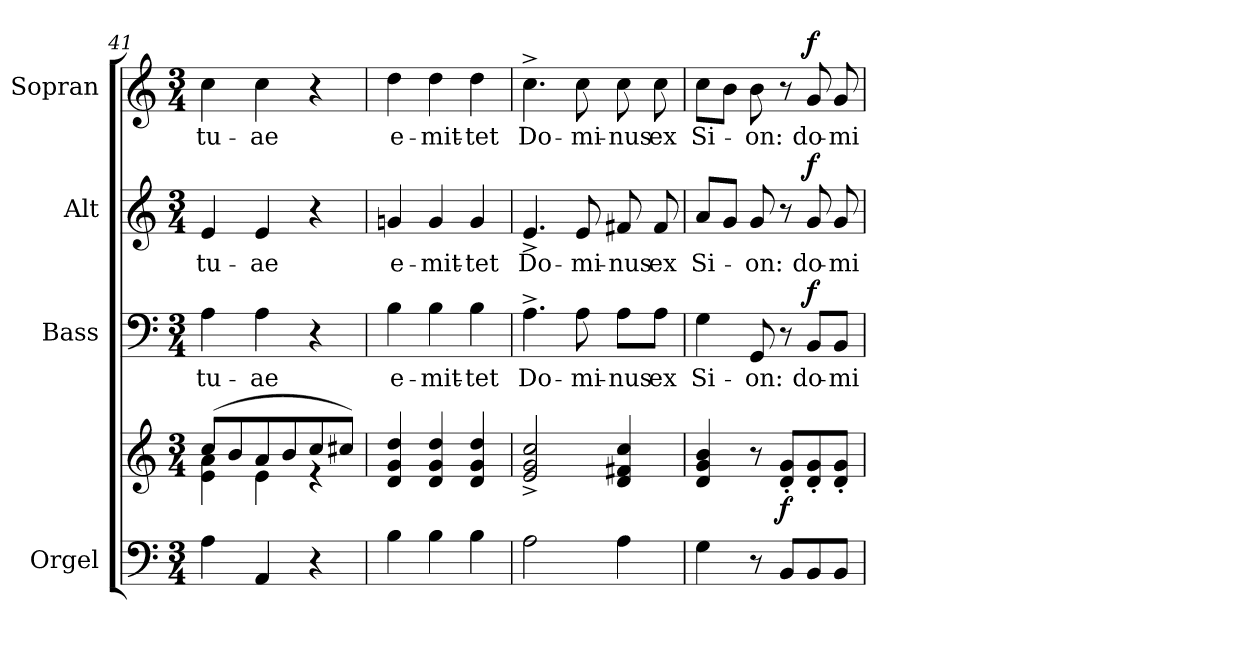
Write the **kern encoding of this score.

**kern	**kern	**dynam	**kern	**text	**dynam	**kern	**text	**dynam	**kern	**text	**dynam
*part4	*part4	*part4	*part3	*part3	*part3	*part2	*part2	*part2	*part1	*part1	*part1
*staff5	*staff4	*staff4/5	*staff3	*staff3	*staff3	*staff2	*staff2	*staff2	*staff1	*staff1	*staff1
*I"Orgel	*	*	*I"Bass	*	*	*I"Alt	*	*	*I"Sopran	*	*
*I'Org.	*	*	*I'B.	*	*	*I'A.	*	*	*I'S.	*	*
*clefF4	*clefG2	*	*clefF4	*	*	*clefG2	*	*	*clefG2	*	*
*k[]	*k[]	*	*k[]	*	*	*k[]	*	*	*k[]	*	*
*C:	*C:	*	*C:	*	*	*C:	*	*	*C:	*	*
*M3/4	*M3/4	*	*M3/4	*	*	*M3/4	*	*	*M3/4	*	*
=41	=41	=41	=41	=41	=41	=41	=41	=41	=41	=41	=41
*	*^	*	*	*	*	*	*	*	*	*	*
!	!	!	!	!	!LO:LY:b	!	!	!LO:LY:b	!	!	!LO:LY:b	!
4A\	(>8cc/L	4e\ 4a\	.	4A\	tu-	.	4e/	tu-	.	4cc\	tu-	.
.	8b/	.	.	.	.	.	.	.	.	.	.	.
!	!	!	!	!	!LO:LY:b	!	!	!LO:LY:b	!	!	!LO:LY:b	!
4AA/	8a/	4e\	.	4A\	-ae	.	4e/	-ae	.	4cc\	-ae	.
.	8b/	.	.	.	.	.	.	.	.	.	.	.
4r	8cc/	4re	.	4r	.	.	4r	.	.	4r	.	.
.	8cc#X/J)	.	.	.	.	.	.	.	.	.	.	.
*	*v	*v	*	*	*	*	*	*	*	*	*	*
=42	=42	=42	=42	=42	=42	=42	=42	=42	=42	=42	=42
!	!	!	!	!LO:LY:b	!	!	!LO:LY:b	!	!	!LO:LY:b	!
4B\	4d/ 4g/ 4dd/	.	4B\	e-	.	4gn/	e-	.	4dd\	e-	.
!	!	!	!	!LO:LY:b	!	!	!LO:LY:b	!	!	!LO:LY:b	!
4B\	4d/ 4g/ 4dd/	.	4B\	-mit-	.	4g/	-mit-	.	4dd\	-mit-	.
!	!	!	!	!LO:LY:b	!	!	!LO:LY:b	!	!	!LO:LY:b	!
4B\	4d/ 4g/ 4dd/	.	4B\	-tet	.	4g/	-tet	.	4dd\	-tet	.
=43	=43	=43	=43	=43	=43	=43	=43	=43	=43	=43	=43
!	!	!	!	!LO:LY:b	!	!	!LO:LY:b	!	!	!LO:LY:b	!
2A\	2e/^< 2g/^< 2cc/^<	.	4.A^>\	Do-	.	4.e^</	Do-	.	4.cc^>\	Do-	.
!	!	!	!	!LO:LY:b	!	!	!LO:LY:b	!	!	!LO:LY:b	!
.	.	.	8A\	-mi-	.	8e/	-mi-	.	8cc\	-mi-	.
!	!	!	!	!LO:LY:b	!	!	!LO:LY:b	!	!	!LO:LY:b	!
4A\	4d/ 4f#X/ 4cc/	.	8A\L	-nus	.	8f#X/	-nus	.	8cc\	-nus	.
!	!	!	!	!LO:LY:b	!	!	!LO:LY:b	!	!	!LO:LY:b	!
.	.	.	8A\J	ex	.	8f#/	ex	.	8cc\	ex	.
=44	=44	=44	=44	=44	=44	=44	=44	=44	=44	=44	=44
!	!	!	!	!LO:LY:b	!	!	!LO:LY:b	!	!	!LO:LY:b	!
4G\	4d/ 4g/ 4b/	.	4G\	Si-	.	8a/L	Si-	.	8cc\L	Si-	.
.	.	.	.	.	.	8g/J	.	.	8b\J	.	.
!	!	!	!	!LO:LY:b	!	!	!LO:LY:b	!	!	!LO:LY:b	!
8r	8r	.	8GG/	-on:	.	8g/	-on:	.	8b\	-on:	.
!	!	!LO:DY:b	!	!	!	!	!	!	!	!	!
8BB/L	8d/'< 8g/'<L	f	8r	.	.	8r	.	.	8r	.	.
!	!	!	!	!LO:LY:b	!LO:DY:a	!	!LO:LY:b	!LO:DY:a	!	!LO:LY:b	!LO:DY:a
8BB/	8d/'< 8g/'<	.	8BB/L	do-	f	8g/	do-	f	8g/	do-	f
!	!	!	!	!LO:LY:b	!	!	!LO:LY:b	!	!	!LO:LY:b	!
8BB/J	8d/'< 8g/'<J	.	8BB/J	-mi-	.	8g/	-mi-	.	8g/	-mi-	.
=	=	=	=	=	=	=	=	=	=	=	=
*-	*-	*-	*-	*-	*-	*-	*-	*-	*-	*-	*-
